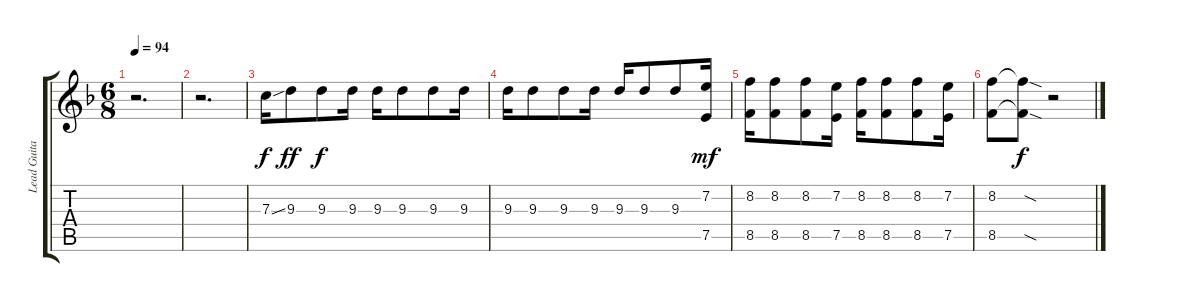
\track ("Lead Guitar" "Lead Guita") {instrument distortionguitar}
\staff {score tabs}
\tuning (E4 A3 F3 D3 A2 D2) {hide}
\ts (6 8)
\tempo 94
\clef g2
\ks dminor
r.2{d dy f} |
r.2{d} |
7.3{ss}.16{volume 16 instrument distortionguitar} 9.3.8{dy ff} 9.3.8{dy f} 9.3.16 9.3.16 9.3.8 9.3.8 9.3.16 |
9.3.16 9.3.8 9.3.8 9.3.16 9.3.16 9.3.8 9.3.8 (7.2 7.5).16{dy mf} |
(8.2 8.5).16 (8.2 8.5).8 (8.2 8.5).8 (7.2 7.5).16 (8.2 8.5).16 (8.2 8.5).8 (8.2 8.5).8 (7.2 7.5).16 |
(8.2 8.5).8 (8.2{sod t} 8.5{sod t}).8{dy f} r.2
